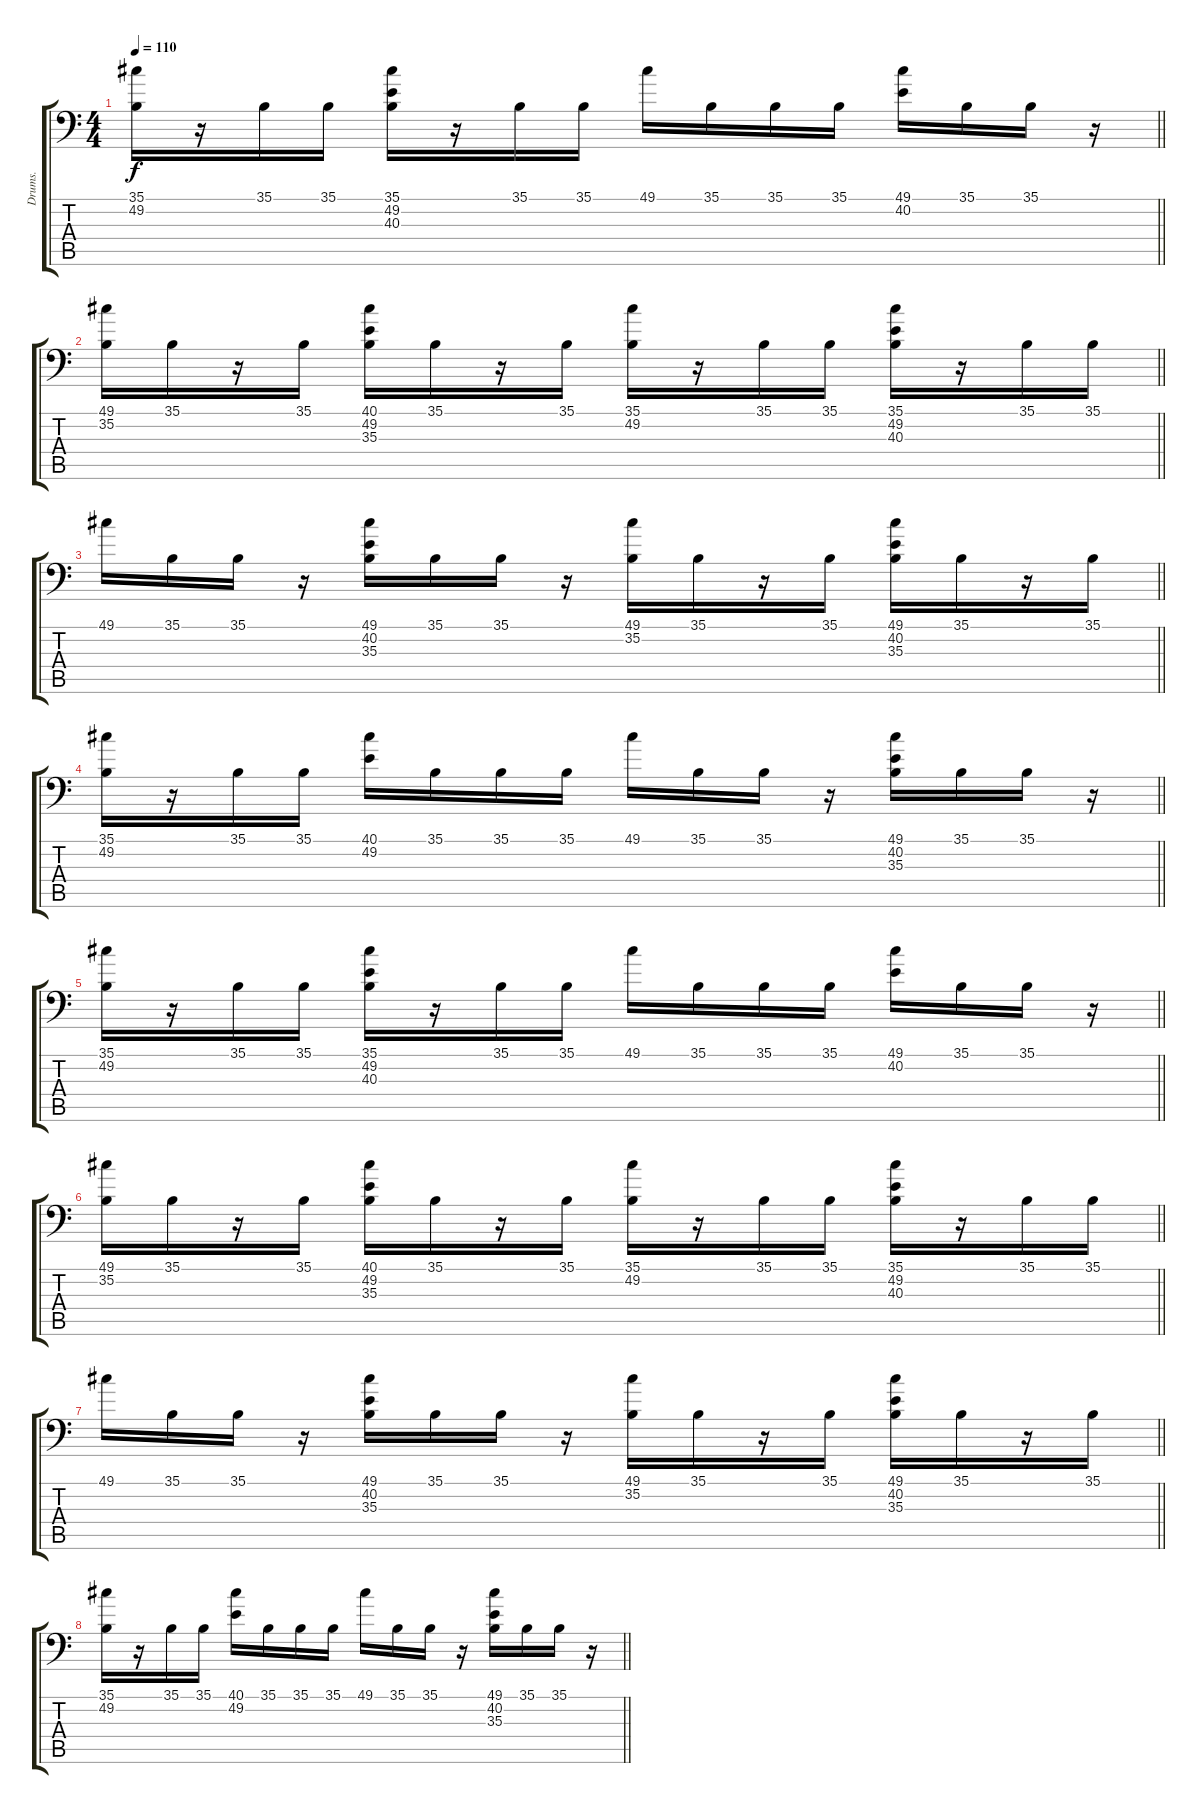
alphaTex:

\track ("Drums." "Drums.") {instrument acousticgrandpiano}
\staff {score tabs}
\tuning (C-1 C-1 C-1 C-1 C-1 C-1) {hide}
\ts (4 4)
\tempo 110
\clef f4
\barLineRight lightlight
\ks c
(35.1 49.2).16{dy f} r.16 35.1.16 35.1.16 (35.1 49.2 40.3).16 r.16 35.1.16 35.1.16 49.1.16 35.1.16 35.1.16 35.1.16 (49.1 40.2).16 35.1.16 35.1.16 r.16 |
\barLineRight lightlight
(49.1 35.2).16 35.1.16 r.16 35.1.16 (40.1 49.2 35.3).16 35.1.16 r.16 35.1.16 (35.1 49.2).16 r.16 35.1.16 35.1.16 (35.1 49.2 40.3).16 r.16 35.1.16 35.1.16 |
\barLineRight lightlight
49.1.16 35.1.16 35.1.16 r.16 (49.1 40.2 35.3).16 35.1.16 35.1.16 r.16 (49.1 35.2).16 35.1.16 r.16 35.1.16 (49.1 40.2 35.3).16 35.1.16 r.16 35.1.16 |
\barLineRight lightlight
(35.1 49.2).16 r.16 35.1.16 35.1.16 (40.1 49.2).16 35.1.16 35.1.16 35.1.16 49.1.16 35.1.16 35.1.16 r.16 (49.1 40.2 35.3).16 35.1.16 35.1.16 r.16 |
\barLineRight lightlight
(35.1 49.2).16 r.16 35.1.16 35.1.16 (35.1 49.2 40.3).16 r.16 35.1.16 35.1.16 49.1.16 35.1.16 35.1.16 35.1.16 (49.1 40.2).16 35.1.16 35.1.16 r.16 |
\barLineRight lightlight
(49.1 35.2).16 35.1.16 r.16 35.1.16 (40.1 49.2 35.3).16 35.1.16 r.16 35.1.16 (35.1 49.2).16 r.16 35.1.16 35.1.16 (35.1 49.2 40.3).16 r.16 35.1.16 35.1.16 |
\barLineRight lightlight
49.1.16 35.1.16 35.1.16 r.16 (49.1 40.2 35.3).16 35.1.16 35.1.16 r.16 (49.1 35.2).16 35.1.16 r.16 35.1.16 (49.1 40.2 35.3).16 35.1.16 r.16 35.1.16 |
\barLineRight lightlight
(35.1 49.2).16 r.16 35.1.16 35.1.16 (40.1 49.2).16 35.1.16 35.1.16 35.1.16 49.1.16 35.1.16 35.1.16 r.16 (49.1 40.2 35.3).16 35.1.16 35.1.16 r.16
